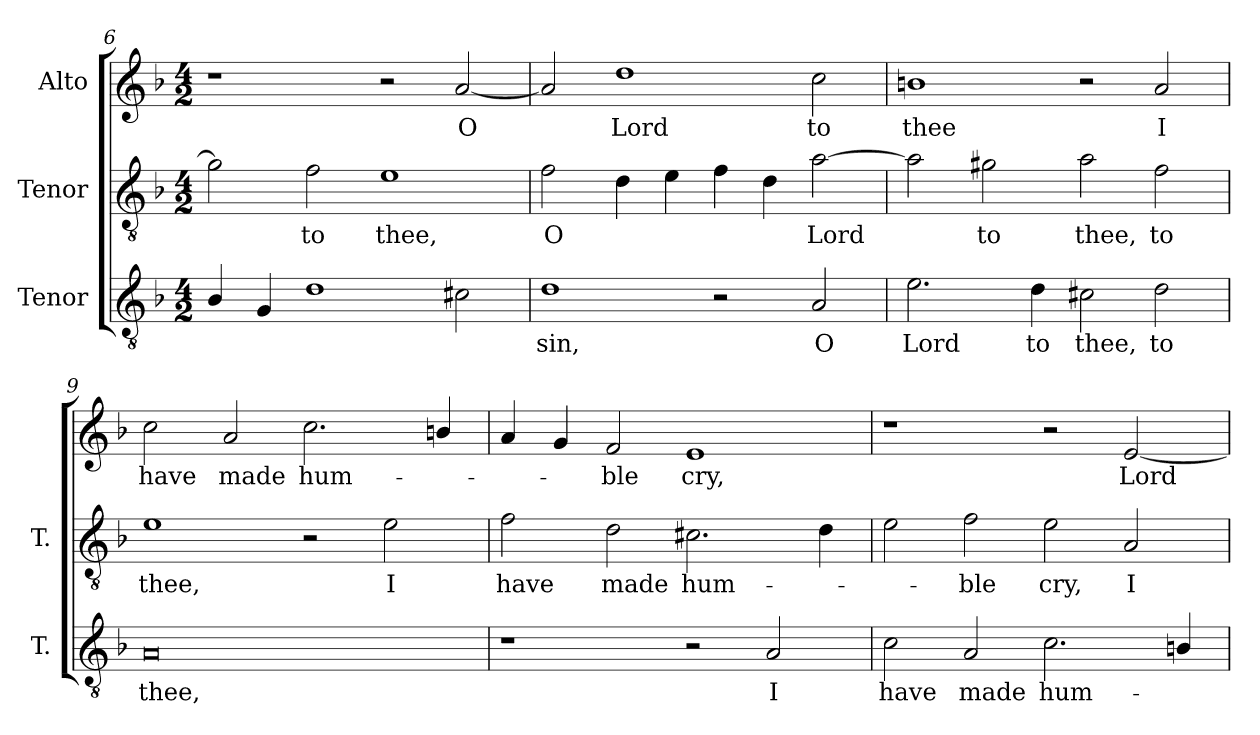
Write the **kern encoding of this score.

**kern	**text	**kern	**text	**kern	**text
*part3	*part3	*part2	*part2	*part1	*part1
*staff3	*staff3	*staff2	*staff2	*staff1	*staff1
*I"Tenor	*	*I"Tenor	*	*I"Alto	*
*I'T.	*	*I'T.	*	*	*
*clefGv2	*	*clefGv2	*	*clefG2	*
*ITrd7c12	*	*ITrd7c12	*	*	*
*k[b-]	*	*k[b-]	*	*k[b-]	*
*F:	*	*F:	*	*F:	*
*M4/2	*	*M4/2	*	*M4/2	*
=6	=6	=6	=6	=6	=6
4BB-i/	.	2Gi\]	.	1r	.
4GGi/	.	.	.	.	.
!	!	!	!LO:LY:b:color=#000000	!	!
1Di	.	2Fi\	to	.	.
!	!	!	!LO:LY:b:color=#000000	!	!
.	.	1Ei	thee,	2r	.
!	!	!	!	!	!LO:LY:b:color=#000000
2C#Xi\	.	.	.	[2ai/	O
=7	=7	=7	=7	=7	=7
!	!LO:LY:b:color=#000000	!	!	!	!
!	!	!	!LO:LY:b:color=#000000	!	!
1Di	sin,	2Fi\	O	2ai/]	.
!	!	!	!	!	!LO:LY:b:color=#000000
.	.	4Di\	.	1ddi	Lord
.	.	4Ei\	.	.	.
2r	.	4Fi\	.	.	.
.	.	4Di\	.	.	.
!	!LO:LY:b:color=#000000	!	!	!	!
!	!	!	!LO:LY:b:color=#000000	!	!
!	!	!	!	!	!LO:LY:b:color=#000000
2AAi/	O	[2Ai\	Lord	2cci\	to
=8	=8	=8	=8	=8	=8
!	!LO:LY:b:color=#000000	!	!	!	!
!	!	!	!	!	!LO:LY:b:color=#000000
2.Ei\	Lord	2Ai\]	.	1bni	thee
!	!	!	!LO:LY:b:color=#000000	!	!
.	.	2G#Xi\	to	.	.
!	!LO:LY:b:color=#000000	!	!	!	!
4Di\	to	.	.	.	.
!	!LO:LY:b:color=#000000	!	!	!	!
!	!	!	!LO:LY:b:color=#000000	!	!
2C#Xi\	thee,	2Ai\	thee,	2r	.
!	!LO:LY:b:color=#000000	!	!	!	!
!	!	!	!LO:LY:b:color=#000000	!	!
!	!	!	!	!	!LO:LY:b:color=#000000
2Di\	to	2Fi\	to	2ai/	I
=9	=9	=9	=9	=9	=9
!	!LO:LY:b:color=#000000	!	!	!	!
!	!	!	!LO:LY:b:color=#000000	!	!
!	!	!	!	!	!LO:LY:b:color=#000000
0AAi	thee,	1Ei	thee,	2cci\	have
!	!	!	!	!	!LO:LY:b:color=#000000
.	.	.	.	2ai/	made
!	!	!	!	!	!LO:LY:b:color=#000000
.	.	2r	.	2.cci\	hum-
!	!	!	!LO:LY:b:color=#000000	!	!
.	.	2Ei\	I	.	.
.	.	.	.	4bni/	.
!!LO:LB:g=z
=10	=10	=10	=10	=10	=10
!	!	!	!LO:LY:b:color=#000000	!	!
1r	.	2Fi\	have	4ai/	.
.	.	.	.	4gi/	.
!	!	!	!LO:LY:b:color=#000000	!	!
!	!	!	!	!	!LO:LY:b:color=#000000
.	.	2Di\	made	2fi/	-ble
!	!	!	!LO:LY:b:color=#000000	!	!
!	!	!	!	!	!LO:LY:b:color=#000000
2r	.	2.C#Xi\	hum-	1ei	cry,
!	!LO:LY:b:color=#000000	!	!	!	!
2AAi/	I	.	.	.	.
.	.	4Di\	.	.	.
=11	=11	=11	=11	=11	=11
!	!LO:LY:b:color=#000000	!	!	!	!
2Ci\	have	2Ei\	.	1r	.
!	!LO:LY:b:color=#000000	!	!	!	!
!	!	!	!LO:LY:b:color=#000000	!	!
2AAi/	made	2Fi\	-ble	.	.
!	!LO:LY:b:color=#000000	!	!	!	!
!	!	!	!LO:LY:b:color=#000000	!	!
2.Ci\	hum-	2Ei\	cry,	2r	.
!	!	!	!LO:LY:b:color=#000000	!	!
!	!	!	!	!	!LO:LY:b:color=#000000
.	.	2AAi/	I	[2ei/	Lord
4BBni/	.	.	.	.	.
=	=	=	=	=	=
*-	*-	*-	*-	*-	*-
